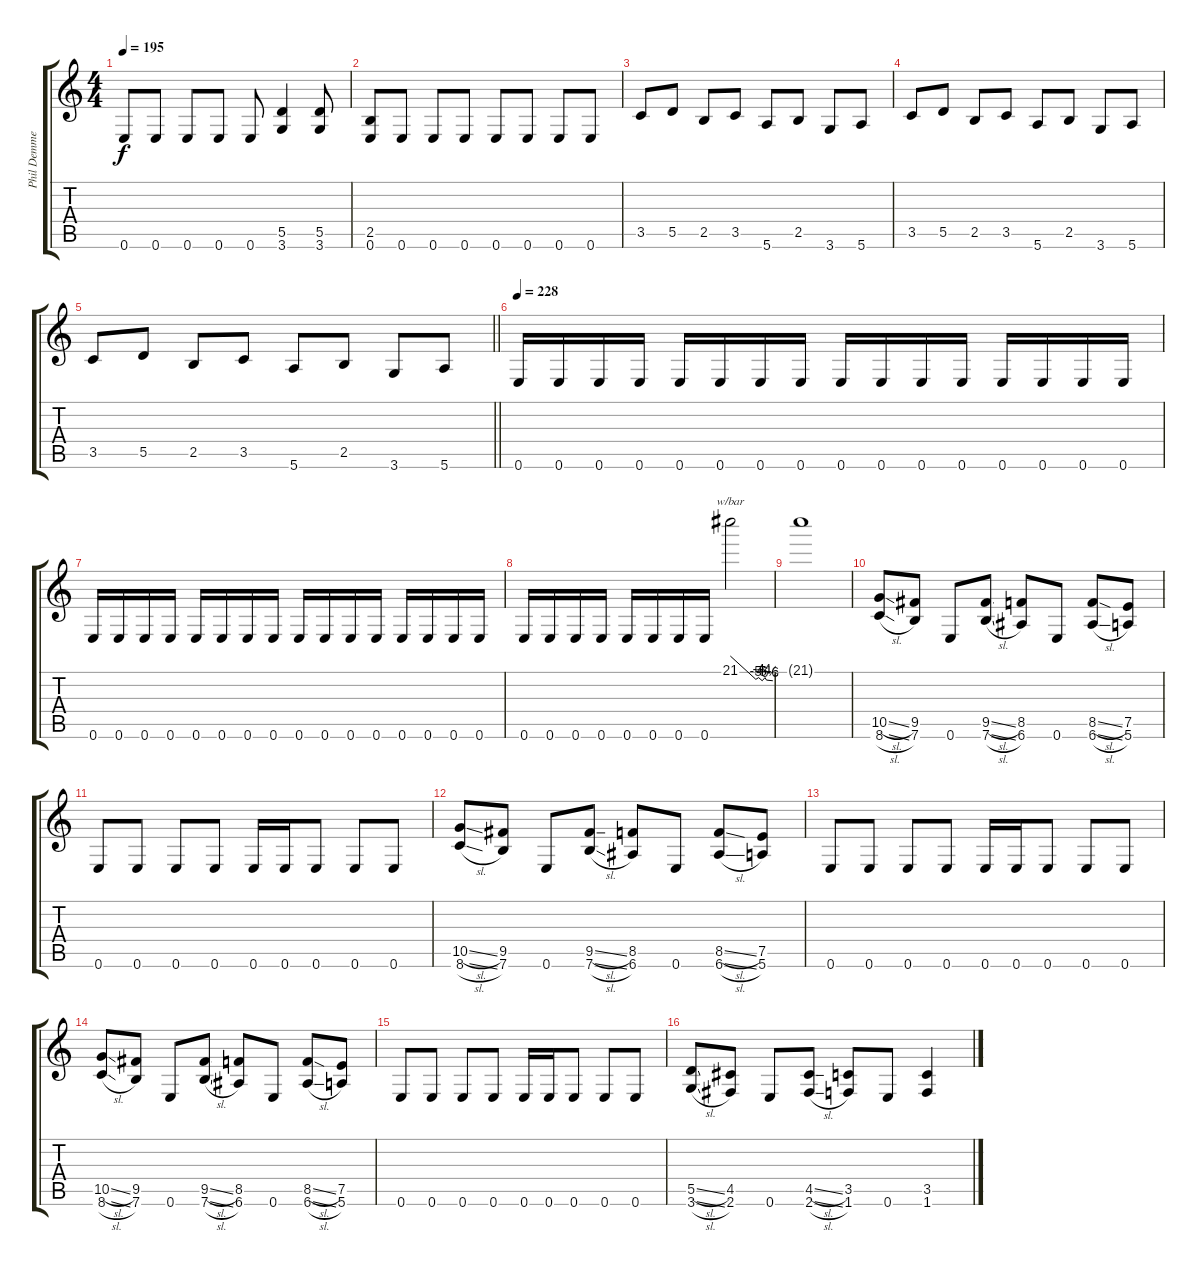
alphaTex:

\track ("Phil Demmel" "Phil Demme") {instrument distortionguitar}
\staff {score tabs}
\tuning (E4 B3 G3 D3 A2 E2) {hide}
\ts (4 4)
\tempo 195
\clef g2
\ks c
0.6.8{dy f} 0.6.8 0.6.8 0.6.8 0.6.8 (5.5 3.6).4 (5.5 3.6).8 |
(2.5 0.6).8 0.6.8 0.6.8 0.6.8 0.6.8 0.6.8 0.6.8 0.6.8 |
3.5.8 5.5.8 2.5.8 3.5.8 5.6.8 2.5.8 3.6.8 5.6.8 |
3.5.8 5.5.8 2.5.8 3.5.8 5.6.8 2.5.8 3.6.8 5.6.8 |
\barLineRight lightlight
3.5.8 5.5.8 2.5.8 3.5.8 5.6.8 2.5.8 3.6.8 5.6.8 |
\tempo 228
0.6.16 0.6.16 0.6.16 0.6.16 0.6.16 0.6.16 0.6.16 0.6.16 0.6.16 0.6.16 0.6.16 0.6.16 0.6.16 0.6.16 0.6.16 0.6.16 |
0.6.16 0.6.16 0.6.16 0.6.16 0.6.16 0.6.16 0.6.16 0.6.16 0.6.16 0.6.16 0.6.16 0.6.16 0.6.16 0.6.16 0.6.16 0.6.16 |
0.6.16 0.6.16 0.6.16 0.6.16 0.6.16 0.6.16 0.6.16 0.6.16 21.1.2{tbe (custom default 0 0 36 -20 40 -16 45 -24 49 -16 51 -22 60 -24)} |
21.1{t}.1 |
(10.5{sl} 8.6{sl}).8 (9.5 7.6).8 0.6.8 (9.5{sl} 7.6{sl}).8 (8.5 6.6).8 0.6.8 (8.5{sl} 6.6{sl}).8 (7.5 5.6).8 |
0.6.8 0.6.8 0.6.8 0.6.8 0.6.16 0.6.16 0.6.8 0.6.8 0.6.8 |
(10.5{sl} 8.6{sl}).8 (9.5 7.6).8 0.6.8 (9.5{sl} 7.6{sl}).8 (8.5 6.6).8 0.6.8 (8.5{sl} 6.6{sl}).8 (7.5 5.6).8 |
0.6.8 0.6.8 0.6.8 0.6.8 0.6.16 0.6.16 0.6.8 0.6.8 0.6.8 |
(10.5{sl} 8.6{sl}).8 (9.5 7.6).8 0.6.8 (9.5{sl} 7.6{sl}).8 (8.5 6.6).8 0.6.8 (8.5{sl} 6.6{sl}).8 (7.5 5.6).8 |
0.6.8 0.6.8 0.6.8 0.6.8 0.6.16 0.6.16 0.6.8 0.6.8 0.6.8 |
(5.5{sl} 3.6{sl}).8 (4.5 2.6).8 0.6.8 (4.5{sl} 2.6{sl}).8 (3.5 1.6).8 0.6.8 (3.5 1.6).4
